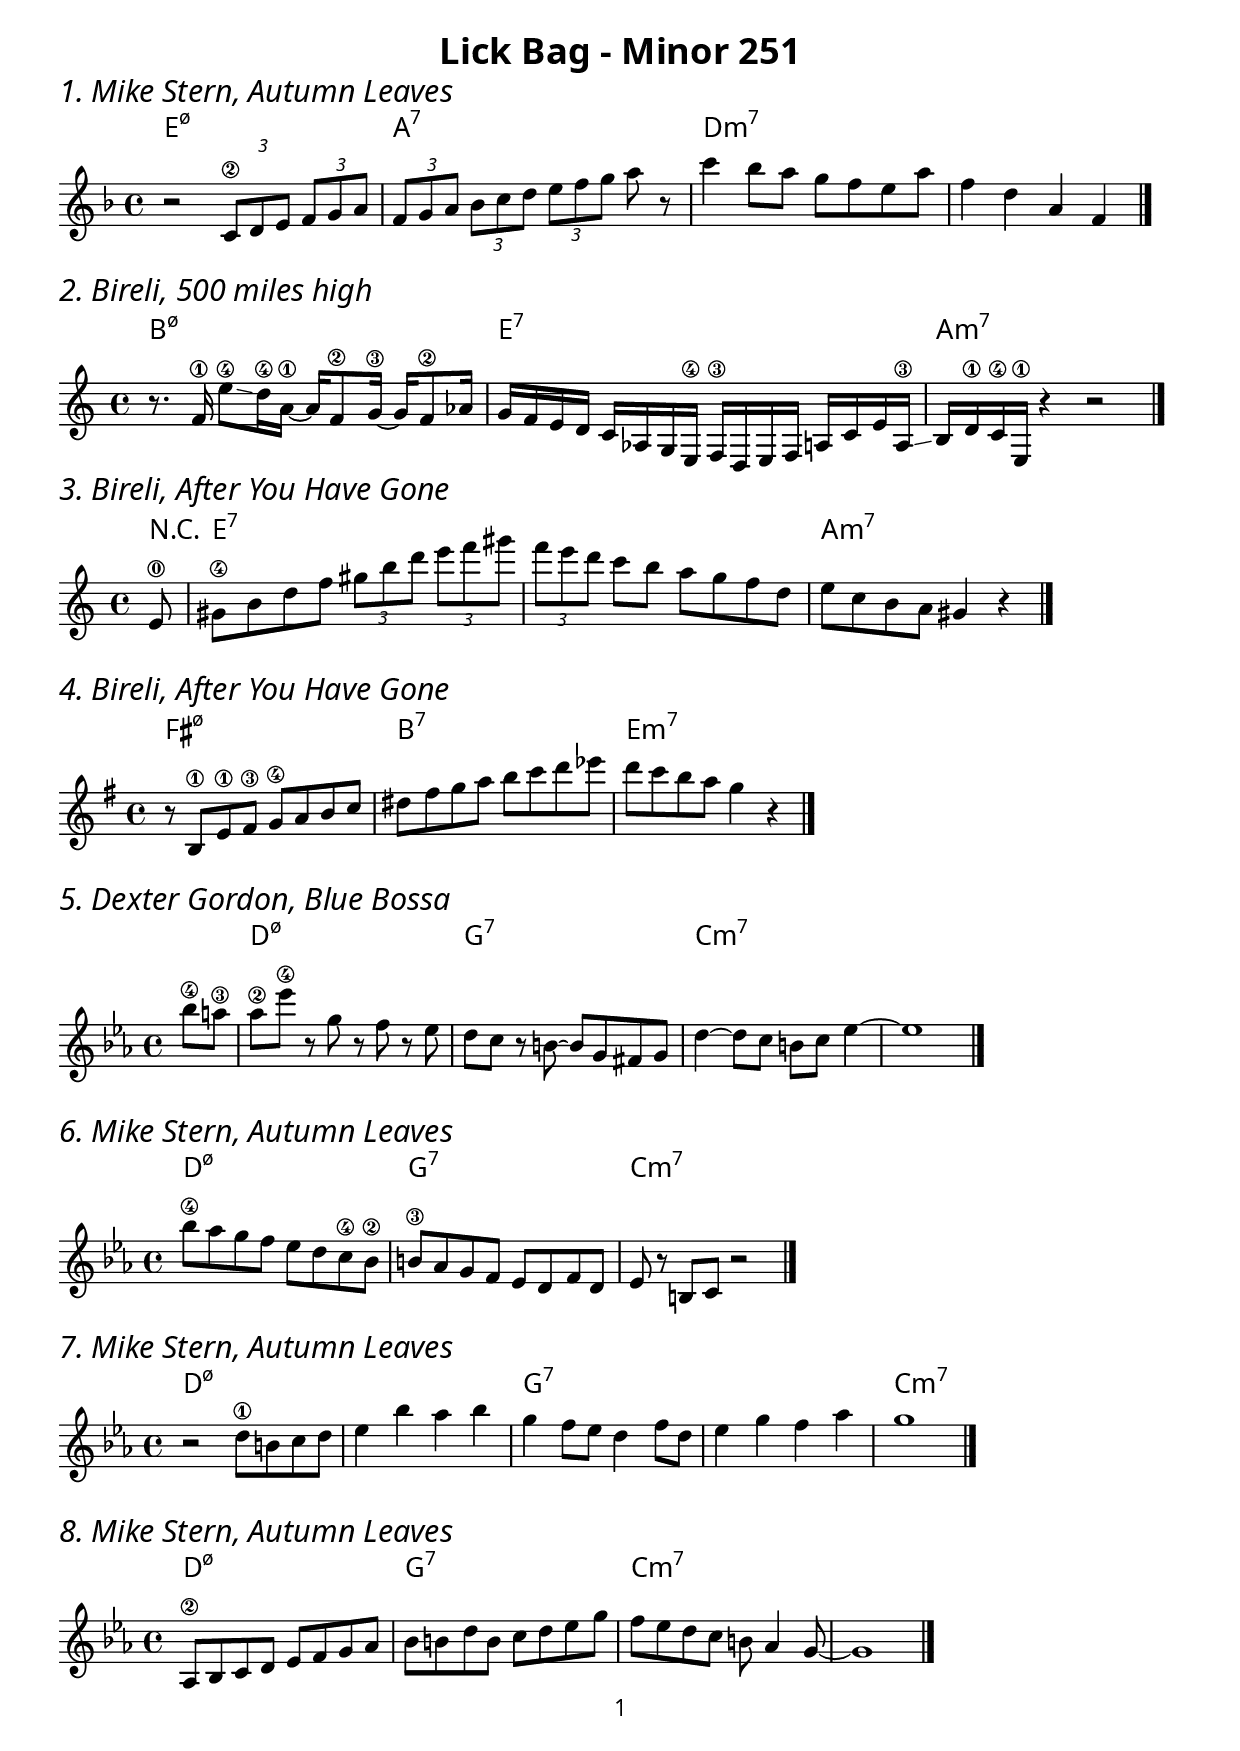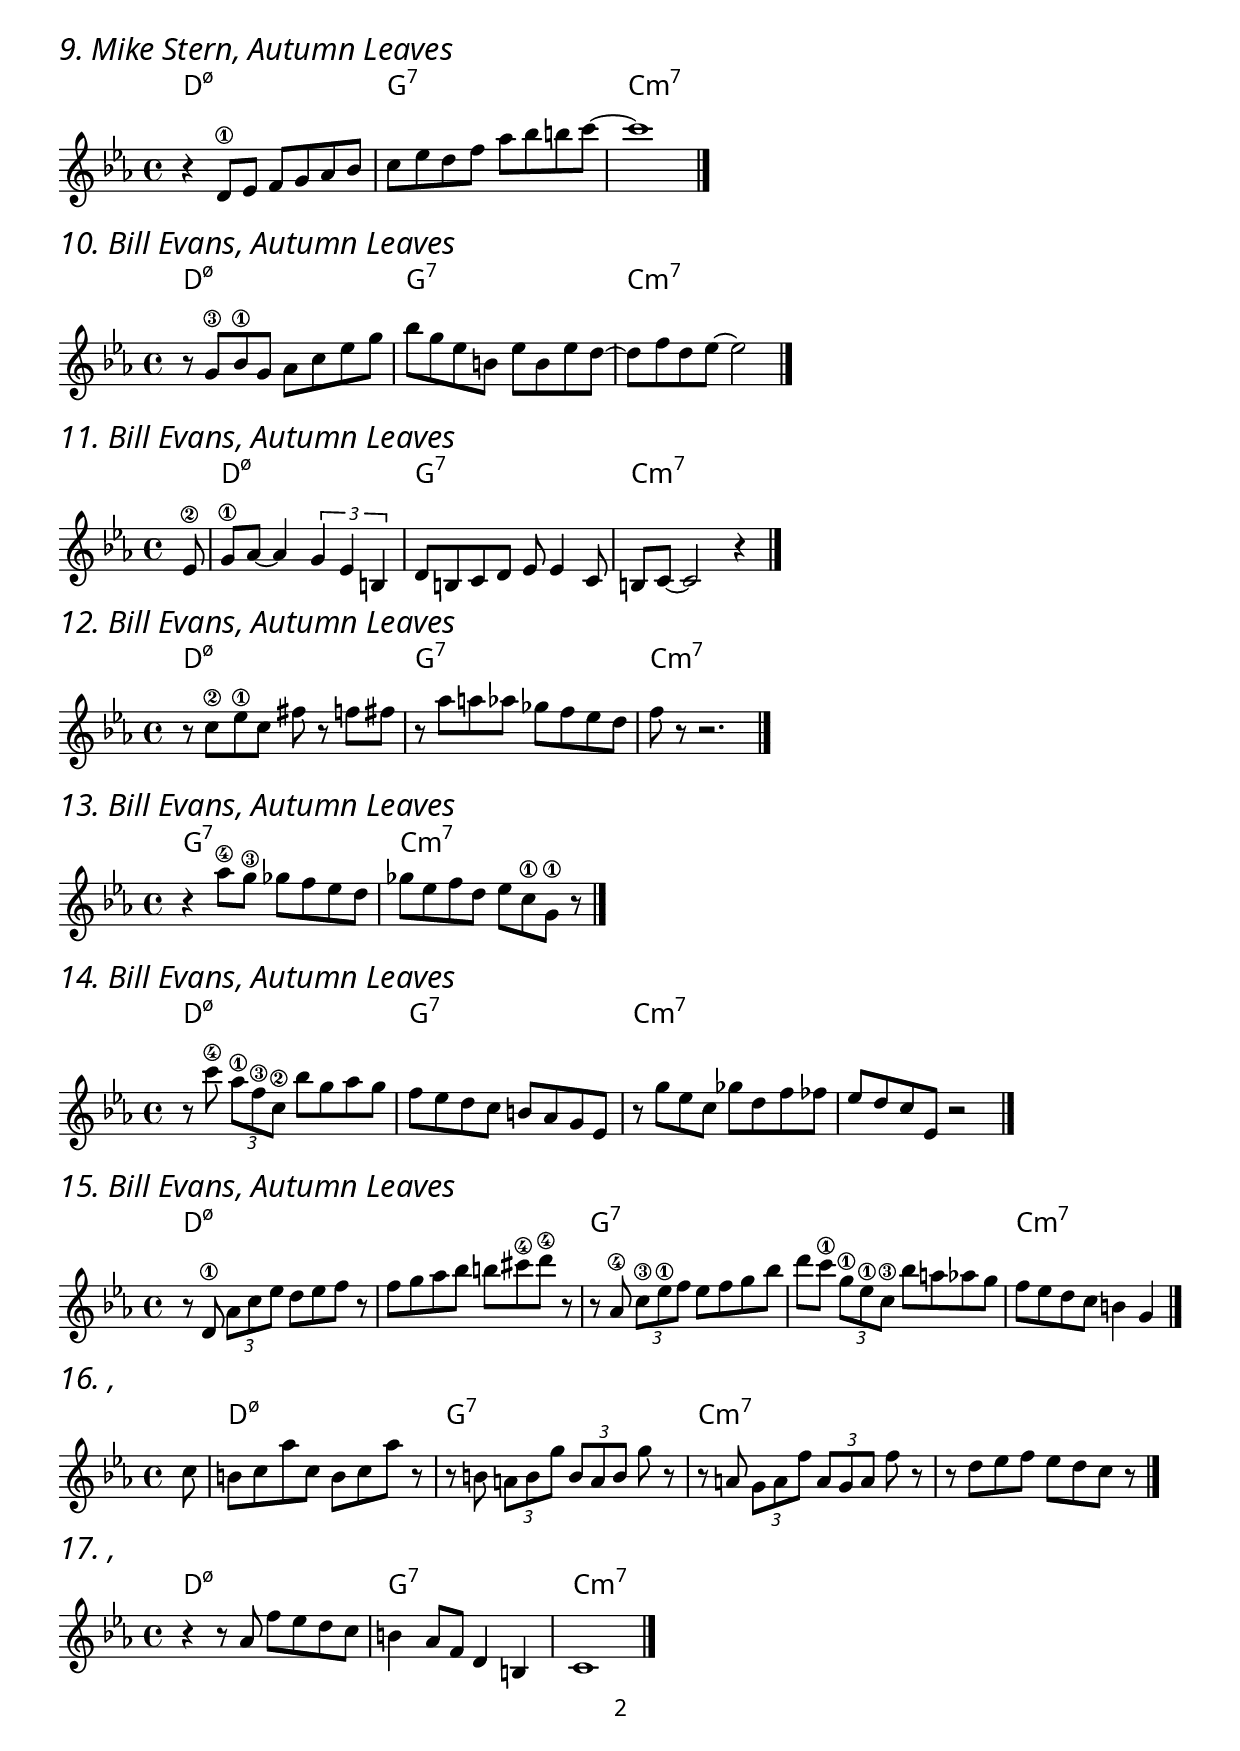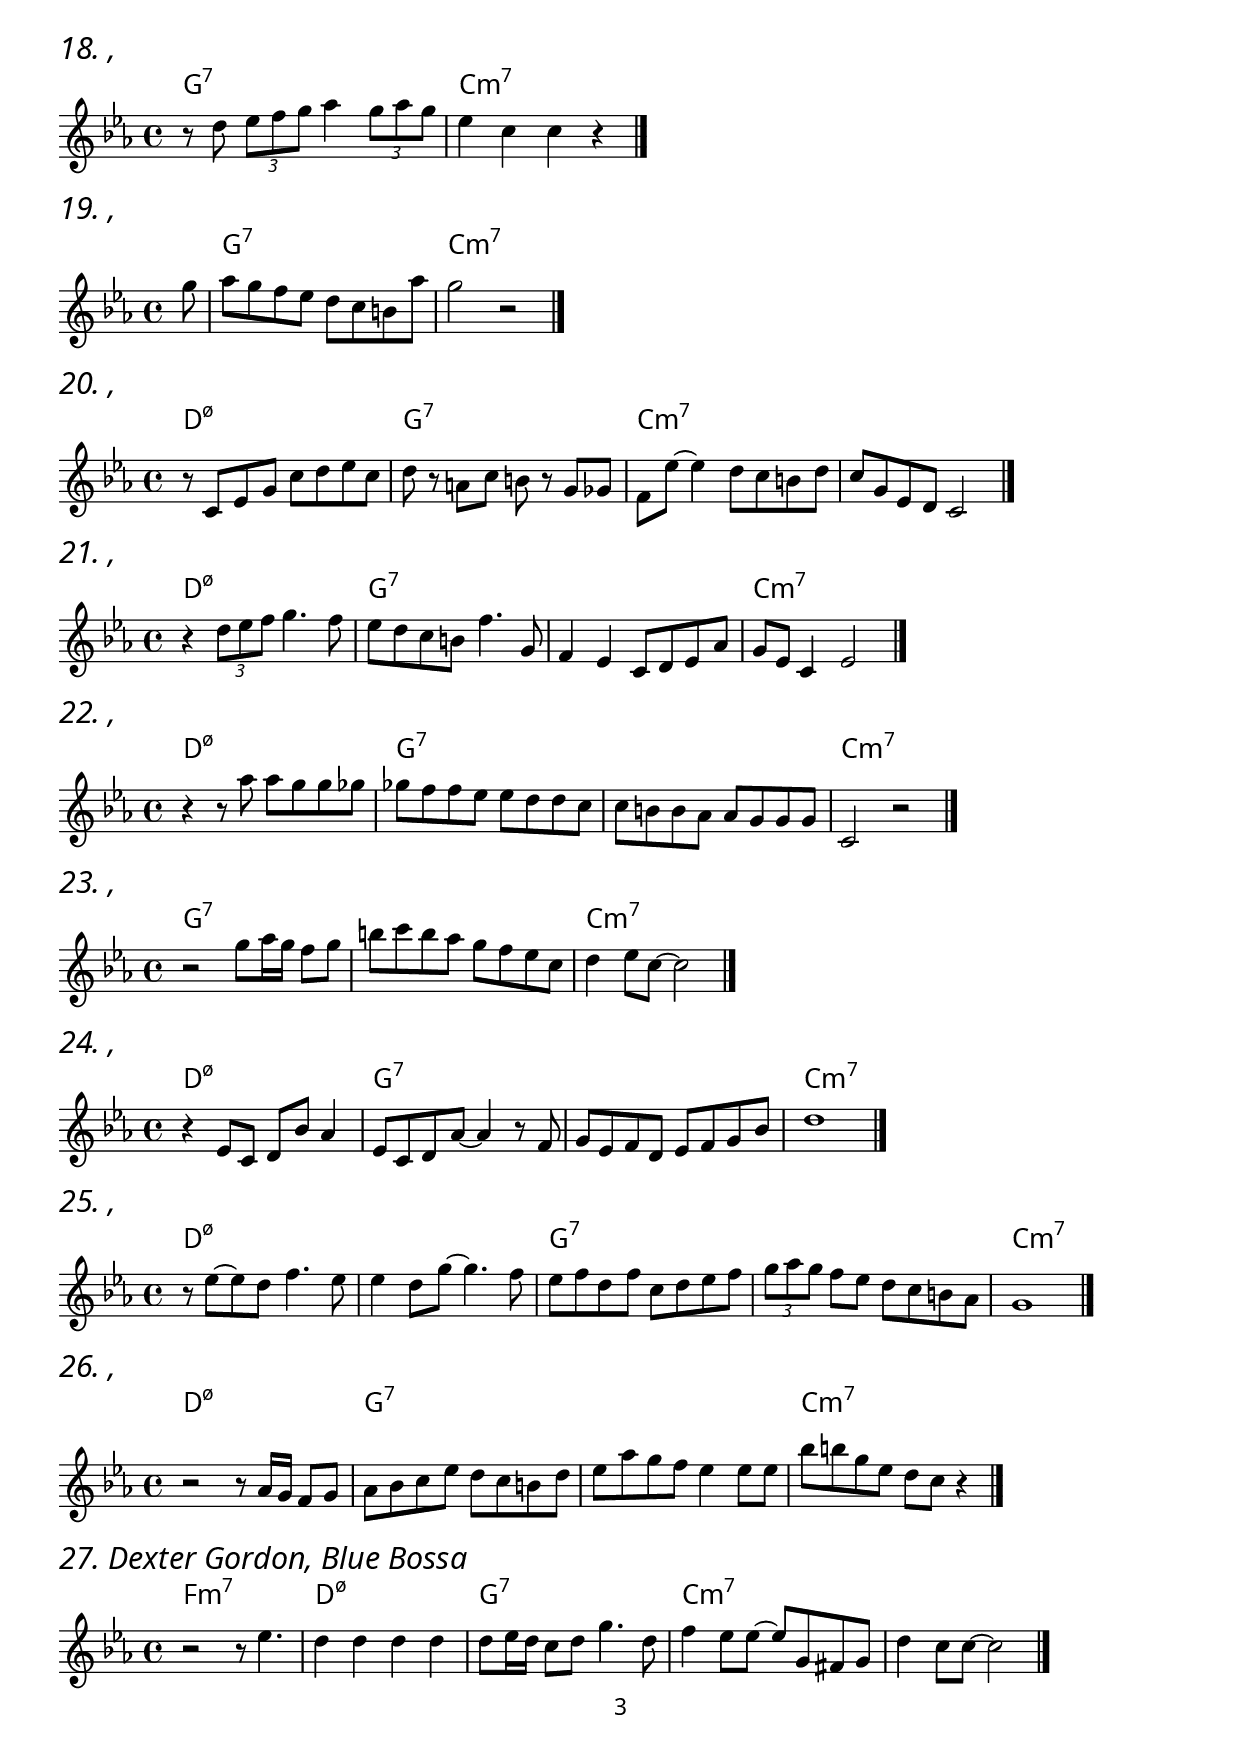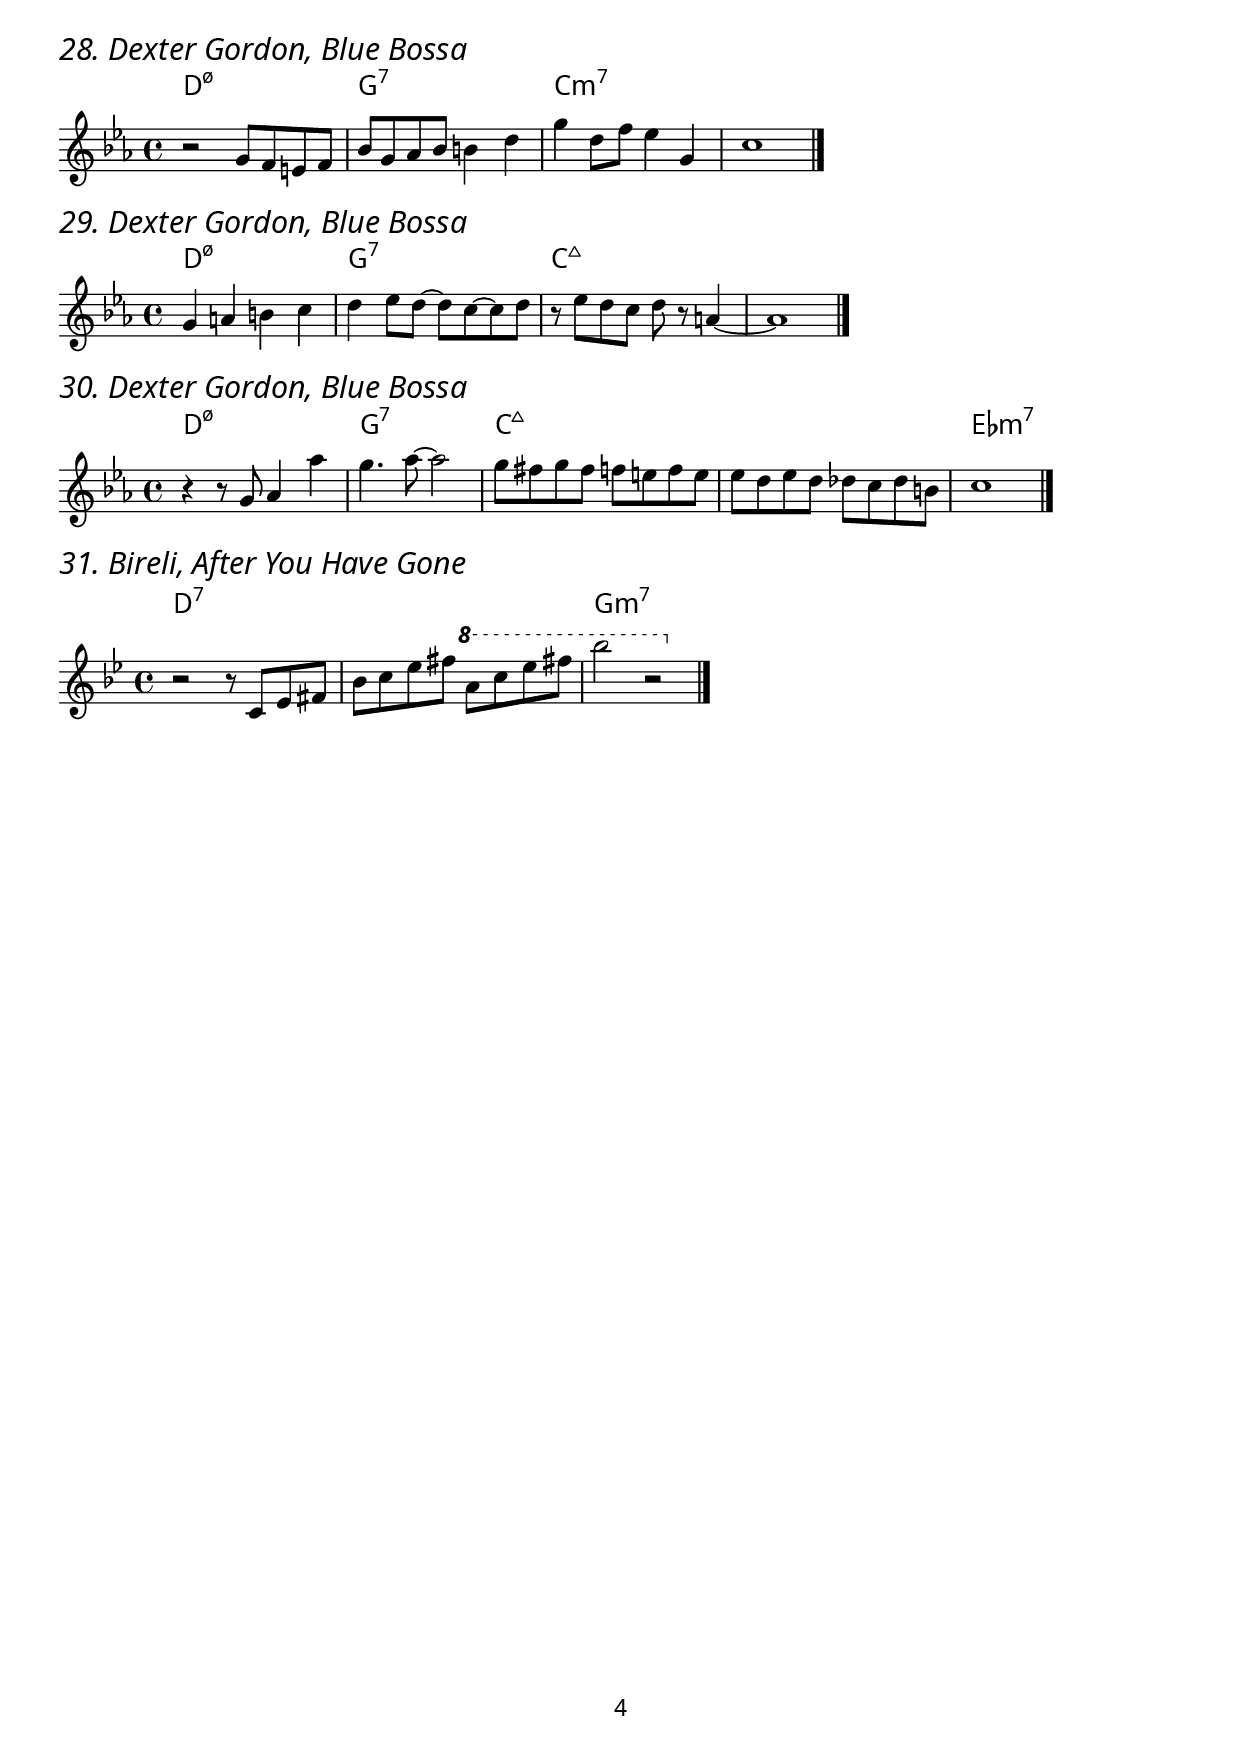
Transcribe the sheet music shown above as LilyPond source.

% {{{ PARAMETRI
  \version "2.18.2"
  myTitle = "Lick Bag - Minor 251"
  myTempo =  #(ly:make-moment 190 4)
  \header {
  title = \myTitle
}

\paper{  
  print-first-page-number = ##t
  oddHeaderMarkup = \markup \null
  evenHeaderMarkup = \markup \null
  oddFooterMarkup = \markup {
    \fill-line {
      \on-the-fly \print-page-number-check-first
      \fromproperty #'page:page-number-string
    }
  }
  evenFooterMarkup = \oddFooterMarkup
  myStaffSize = #2
  fonts = #(make-pango-font-tree
  "FontAwesome"
  "FontAwesome"
  "FontAwesome"
  (/ myStaffSize 2))  
  
  scoreTitleMarkup = \markup { 
    \column {
      \fill-line {
        \fontsize #2.5 \italic \fromproperty #'header:piece
        \fromproperty #'header:opus
      }
    }
  }
  
%    markup-system-spacing =
%    #'((basic-distance . 0)
%       (padding . 0))
    
%    score-markup-spacing =
%    #'((basic-distance . 0)
%       (padding . 0))
}

global = {
  \numericTimeSignature
  \set Score.markFormatter = #format-mark-box-alphabet
}
\layout { 
  \override Score.RehearsalMark.self-alignment-X = #LEFT
  \set chordChanges = ##t
  indent = #0
  \override VerticalAxisGroup.nonstaff-relatedstaff-spacing.padding = #2

}

#(define-markup-command (LickCounter layout props) ()
  "Increases and prints out the value of the given counter named @var{name}.
  If the counter does not yet exist, it is initialized with 1."
  (let* ((oldval (assoc-ref counter-alist 'LickC))
         (newval (if (number? oldval) (+ oldval 1) 1)))
  (set! counter-alist (assoc-set! counter-alist 'LickC newval))
  (interpret-markup layout props
    (markup (number->string newval)))))

trip = #(define-music-function (parser location m1 m2 m3) 
  (ly:music? ly:music? ly:music?)
  "Triplets"             
  #{ \tuplet 3/2 { $m1 $m2 $m3 } #})

LickScore = 
#(define-scheme-function (p l tempo majkey tema accordi author tune) 
   (scheme? scheme? ly:music? scheme? string? string?)
   #{ 
  \score {
    \header{ piece = \markup \concat{\LickCounter ". " $author ", " $tune ""}}
    << 
        \relative c' {
          $tempo
          $majkey 
          $tema
        }
        \new ChordNames{$accordi \bar "|."}
    >>    
  }
#})


% }}}

% {{{ LICK A
  lickA = \LickScore 
  \time 4/4 
  \key f \major 
  {r2 \tuplet 3/2 {c8\2 d e} \tuplet 3/2 {f g a} |
    \tuplet 3/2 {f g a} \tuplet 3/2 {bes c d} \tuplet 3/2 {e f g} a8 r8 |
    c4 bes8 a g f e a | f4 d a f |}
  \chordmode{ e1:m7.5- | a1:7 | d1:m7 | d1:m7 \bar "|." }
  #"Mike Stern"
  #"Autumn Leaves"   
% }}}

% {{{ LICK B
  lickB = \LickScore
    \time 4/4
    \key c \major
    {r8. f16\1 e'8\4 \glissando d16\4 a16~\1 a16 f8\2 g16~\3 g16 f8\2 aes16 | 
    g16 f e d c aes g e\4 f\3 d e f a c e a,\3 \glissando |
    b d\1 c\4 e,\1 r4 r2 |}
    \chordmode{ b1:m7.5- | e1:7 | a1:m7 | \bar "|." }
    #"Bireli"
    #"500 miles high"
% }}}

% {{{ LICK C
  lickC = \LickScore
    \time 4/4
    \key c \major
    { 
      \partial 8 e8\0
      gis\4 b d f \tuplet 3/2 {gis8 b d} \tuplet 3/2 {e f gis} | \tuplet 3/2 {f e d} c8 b a g f d |
      e8 c b a gis4 r4 |
    }
    \chordmode{
      \partial 8 r8 |
      e1:7 | e1:7 | a1:m7 | \bar "|."
    }						
    #'"Bireli"
    #'"After You Have Gone"
% }}}

% {{{ LICK D
  lickD = \LickScore
    \time 4/4
    \key g \major
    {
      r8 b\1 e\1 fis\3 g\4 a b c | dis fis g a b c d ees |
      d c b a g4 r4 |
    }
    \chordmode{
      fis1:m7.5- | b1:7 | e1:m7 | \bar "|."
    }
    #'"Bireli"
    #'"After You Have Gone"
% }}}

% {{{ LICK E
  lickE = \LickScore
    \time 4/4
    \key ees \major
    {
      \partial 4 bes''8\4 a\3 | 
      aes\2 ees'\4 r g, r f r ees | d c r b~ b g fis g | 
      d'4~ d8 c b c ees4~ | ees1 |
    }
   \chordmode{
     \partial 4 s4 | d1:m7.5- | g1:7 | c1:m7 | c1:m7 |     
    }
    #"Dexter Gordon"
    #"Blue Bossa"
% }}}

% {{{ LICK G
  lickG = \LickScore
    \time 4/4
    \key ees \major
    {
      bes''8\4 aes g f ees d c\4 bes\2 | b\3 aes g f ees d f d | 
      ees r b c r2 | 
    }
    \chordmode{
      d1:m7.5- | g1:7 | c1:m7 | 
    }
    #"Mike Stern"
    #"Autumn Leaves"
% }}}

% {{{ LICK H
  lickH = \LickScore
    \time 4/4
    \key ees \major
    {
      r2 d'8\1 b c d | ees4 bes' aes bes |
      g f8 ees d4 f8 d | ees4 g f aes | g1 |  
    }
    \chordmode{
      d1:m7.5- | d1:m7.5- | g1:7 | g1:7 | c1:m7 |
    }
    #"Mike Stern"
    #"Autumn Leaves"
% }}}

% {{{ LICK I
  lickI = \LickScore
    \time 4/4
    \key ees \major
    {
      aes8\2 bes c d ees f g aes | bes b d b c d ees g |
      f ees d c b aes4 g8~ | g1 |    
    }
    \chordmode{
      d1:m7.5- | g1:7 | c1:m7 | c1:m7 |        
    }
    #"Mike Stern"
    #"Autumn Leaves"
% }}}

% {{{ LICK J
  lickJ = \LickScore
    \time 4/4
    \key ees \major
    {
      r4 d8\1 ees f g aes bes | c ees d f aes bes b c~ | c1 |    
    }
    \chordmode{
    d1:m7.5- | g1:7 | c1:m7 |        
    }
    #"Mike Stern"
    #"Autumn Leaves"
% }}}

% {{{ LICK K
  lickK = \LickScore
    \time 4/4
    \key ees \major
    {
      r8 g'\3 bes\1 g aes c ees g | bes g ees b ees b ees d~ |
      d f d ees~ ees2 | 
    }
    \chordmode{
      d1:m7.5- | g1:7 | c1:m7 |        
    }
    #"Bill Evans"
    #"Autumn Leaves"
% }}}

% {{{ LICK L 
  lickL = \LickScore
    \time 4/4
    \key ees \major
    {
      \partial 8 ees8\2 |
      g\1 aes~ aes4 \tuplet 3/2 {g ees b} | d8 b c d ees ees4 c8 |
      b c~ c2 r4 |
    }
    \chordmode{
      \partial 8 s8 |
      d1:m7.5- | g1:7 | c1:m7 |        
    }
    #"Bill Evans"
    #"Autumn Leaves"
% }}}

% {{{ LICK M
  lickM = \LickScore
    \time 4/4
    \key ees \major
    {
      r8 c'\2 ees\1 c fis r f fis | r aes a aes ges f ees d | f r r2. | 
    }
    \chordmode{
      d1:m7.5- | g1:7 | c1:m7 |        
    }
    #"Bill Evans"
    #"Autumn Leaves"
% }}}

% {{{ LICK N
  lickN = \LickScore
    \time 4/4
    \key ees \major
    {
      r4 aes''8\4 g\3 ges f ees d | ges ees f d ees c\1 g\1 r | } \chordmode{ g1:7 | c1:m7 | }
    #"Bill Evans"
    #"Autumn Leaves"
% }}}

% {{{ LICK O
  lickO = \LickScore
    \time 4/4
    \key ees \major
    {
      r8 c''\4 \tuplet 3/2 {aes\1 f\3 c\2} bes' g aes g |
      f ees d c b aes g ees | 
      r g' ees c ges' d f fes | ees d c ees, r2 |
    }
    \chordmode{
      d1:m7.5- | g1:7 | c1:m7 | c1:m7 |    
    }
    #"Bill Evans"
    #"Autumn Leaves"
% }}}

% {{{ LICK P
  lickP = \LickScore
    \time 4/4
    \key ees \major
    {
      r8 d\1 \tuplet 3/2 {aes' c ees} d ees f r |
      f g aes bes b cis\4 d\4 r | 
      r aes,\4 \tuplet 3/2 {c\3 ees\1 f} ees f g bes |
      d c\1 \tuplet 3/2 {g\1 ees\1 c\3} bes' a aes g | f ees d c b4 g|
    }
    \chordmode{
      d1:m7.5- | d1:m7.5- | g1:7 | g1:7 | c1:m7 |
    }
    #"Bill Evans"
    #"Autumn Leaves"
% }}}

% {{{ LICK Q
  lickQ = \LickScore
    \time 4/4
    \key ees \major
    {
      \partial 8 c'8 |
      b c aes' c, b c aes' r |
      r b, \tuplet 3/2 {a b g'} \tuplet 3/2 {b, a b} g' r|
      r a, \tuplet 3/2 {g a f'} \tuplet 3/2 {a, g a} f' r |
      r d ees f ees d c r |
    }
    \chordmode{
      \partial 8 s8 | 
      d1:m7.5- | g1:7 | c1:m7 | c1:m7 |
    }
    #""
    #""
% }}}

% {{{ LICK R
  lickR = \LickScore
    \time 4/4
    \key ees \major
    {
      r4 r8 aes' f' ees d c | b4 aes8 f d4 b | c1 |
    }
    \chordmode{
      d1:m7.5- | g1:7 | c1:m7 |    
    }
    #""
    #""
% }}}

% {{{ LICK S
  lickS = \LickScore
    \time 4/4
    \key ees \major
    {
      r8 d' \tuplet 3/2 {ees f g} aes4 \tuplet 3/2 {g8 aes g} | ees4 c c r |
    }
    \chordmode{
      g1:7 | c1:m7 |    
    }
    #""
    #""
% }}}

% {{{ LICK T
  lickT = \LickScore
    \time 4/4
    \key ees \major
    {
      \partial 8 g''8 | 
      aes g f ees d c b aes' | g2 r2 |
    }
    \chordmode{
      \partial 8 s8 |
      g1:7 | c1:m7 |
    }
    #""
    #""
% }}}

% {{{ LICK U
  lickU = \LickScore
    \time 4/4
    \key ees \major
    {
      r8 c ees g c d ees c | d r a c b r g ges |
      f ees'~ ees4 d8 c b d | c g ees d c2 |
    }
    \chordmode{
      d1:m7.5- | g1:7 | c1:m7 | c1:m7 |    
    }
    #""
    #""
% }}}

% {{{ LICK V
  lickV = \LickScore
    \time 4/4
    \key ees \major
    {
      r4 \tuplet 3/2 {d'8 ees f} g4. f8 | ees d c b f'4. g,8 |
      f4 ees c8 d ees aes | g ees c4 ees2 |
    }
    \chordmode{
      d1:m7.5- | g1:7 | g1:7 | c1:m7 |    
    }
    #""
    #""
% }}}

% {{{ LICK W
  lickW = \LickScore
    \time 4/4
    \key ees \major
    {
      r4 r8 aes'' aes g g ges | ges f f ees ees d d c |
      c b b aes aes g g g | c,2 r2 |
    }
    \chordmode{
      d1:m7.5- | g1:7 | g1:7 | c1:m7 | 
    }
    #""
    #""
% }}}

% {{{ LICK X
  lickX = \LickScore
    \time 4/4
    \key ees \major
    {
      r2 g''8 aes16 g f8 g | b c b aes g f ees c | d4 ees8 c8~ c2 |
    }
    \chordmode{
      g1:7 | g1:7 | c1:m7 |    
    }
    #""
    #""
% }}}

% {{{ LICK Y
  lickY = \LickScore
    \time 4/4
    \key ees \major
    {
      r4 ees8 c d bes' aes4 | ees8 c d aes'~ aes4 r8 f |
      g ees f d ees f g bes | d1 |    
    }
    \chordmode{
      d1:m7.5- | g1:7 | g1:7 | c1:m7 |
    }
    #""
    #""
% }}}

% {{{ LICK Z
  lickZ = \LickScore
    \time 4/4
    \key ees \major
    {
      r8 ees'8~ ees d f4. ees8 | ees4 d8 g~ g4. f8 |
      ees f d f c d ees f | \tuplet 3/2 {g aes g} f ees d c b aes | g1 |  
    }

    \chordmode{
      d1:m7.5- | d1:m7.5- | g1:7 | g1:7 | c1:m7 |
    }
    #""
    #""
% }}}

% {{{ LICK AA
  lickAA = \LickScore
    \time 4/4
    \key ees \major
    {
      r2 r8 aes'16 g f8 g | aes bes c ees d c b d |
      ees aes g f ees4 ees8 ees | bes' b g ees d c r4 | 
    }
    \chordmode{
      d1:m7.5- | g1:7 | g1:7 | c1:m7 |    
    }
    #""
    #""
% }}}

% {{{ LICK AB
  lickAB = \LickScore
    \time 4/4
    \key ees \major
    {
      r2 r8 ees'4. | d4 d d d | d8 ees16 d c8 d g4. d8 | f4 ees8 ees~ ees g, fis g | d'4 c8 c8~ c2 | 
    }
    \chordmode{
      f1:m7 | d1:m7.5- | g1:7 | c1:m7 | c1:m7 |    
    }
    #"Dexter Gordon"
    #"Blue Bossa"
% }}}

% {{{ LICK AC
  lickAC = \LickScore
    \time 4/4
    \key ees \major
    {
      r2 g'8 f e f bes g aes bes b4 d | g d8 f ees4 g, | c1 |
    }
    \chordmode{
      d1:m7.5- | g1:7 | c1:m7 | c1:m7 |       
    }
    #"Dexter Gordon"
    #"Blue Bossa"
% }}}

% {{{ LICK AD
  lickAD = \LickScore
    \time 4/4
    \key ees \major
    {
      g'4 a b c | d ees8 d~ d c~ c d | r ees d c d r a4~ | a1 |
    }
    \chordmode{
      d1:m7.5- | g1:7 | c1:maj7 | c1:maj7 | 
    }
    #"Dexter Gordon"
    #"Blue Bossa"
% }}}

% {{{ LICK AE
  lickAE = \LickScore
    \time 4/4
    \key ees \major
    {
      r4 r8 g' aes4 aes' | g4. aes8~ aes2 |
      g8 fis g fis f e f e | ees d ees d des c des b | c1 |    
    }
    \chordmode{
      d1:m7.5- | g1:7 | c1:maj7 | c1:maj7 | ees1:m7 |
    }
    #"Dexter Gordon"
    #"Blue Bossa"
% }}}

% {{{ LICK AF
  lickAF = \LickScore
    \time 4/4
    \key g \minor
    {
      r2 r8 c8 ees fis | bes c ees fis \ottava #1 a c ees fis | bes2 r2 |
    }
    \chordmode{
      d1:7 | d1:7 | g1:m7 |
    }
    #"Bireli"
    #"After You Have Gone"
% }}}

% {{{ BOOKS
  \book{
    \bookOutputSuffix "C"    
    \lickA    
    \lickB
    \lickC
    \lickD
    \lickE
    \lickG
    \lickH
    \lickI
    \lickJ
    \lickK
    \lickL
    \lickM
    \lickN
    \lickO
    \lickP
    \lickQ
    \lickR
    \lickS
    \lickT
    \lickU
    \lickV
    \lickW
    \lickX
    \lickY
    \lickZ
    \lickAA
    \lickAB
    \lickAC
    \lickAD
    \lickAE
    \lickAF
  }
% }}}
